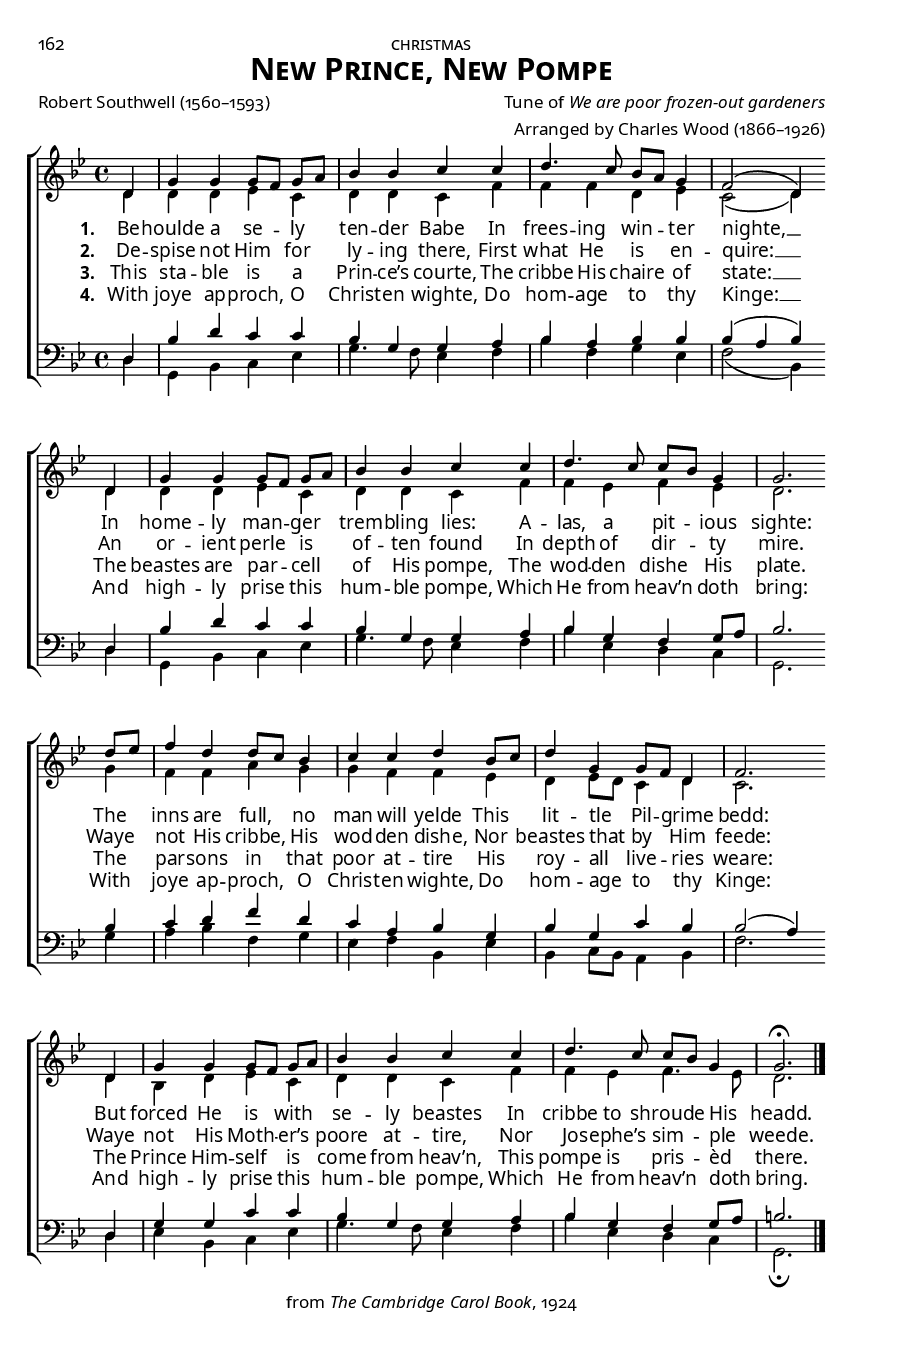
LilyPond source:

\version "2.14.2"
\include "util.ly"
\header {
  title = \markup{\override #'(font-name . "Garamond Premier Pro Semibold"){ \abs-fontsize #15 \smallCapsOldStyle"New Prince, New Pompe"}}
  poet = \markup\oldStyleNum"Robert Southwell (1560–1593)"
  composer = \markup {"Tune of" \italic"We are poor frozen-out gardeners"}
  arranger = \markup\oldStyleNum"Arranged by Charles Wood (1866–1926)"
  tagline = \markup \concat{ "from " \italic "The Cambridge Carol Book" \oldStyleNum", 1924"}
}
\paper {
  %print-all-headers = ##f
  paper-height = 9\in
  paper-width = 6\in
  indent = 0\in
  %system-system-spacing = #'((basic-distance . 10) (padding . 0))
  %system-system-spacing =
  %  #'((basic-distance . 0)
  %     (minimum-distance . 0)
  %     (padding . -0.35)
  %     (stretchability . 100))
  ragged-last-bottom = ##f
  ragged-bottom = ##f
  two-sided = ##t
  inner-margin = 0.5\in
  outer-margin = 0.25\in
  top-margin = 0.25\in
  bottom-margin = 0.25\in
  first-page-number = #162
  print-first-page-number = ##t
  headerLine = \markup{\override #'(font-name . "Garamond Premier Pro") \smallCapsOldStyle"christmas"}
  oddHeaderMarkup = \markup\fill-line{
     \override #'(font-name . "Garamond Premier Pro")\abs-fontsize #8.5
     \combine 
        \fill-line{"" \on-the-fly #print-page-number-check-first
        \oldStylePageNum""
        }
        \fill-line{\headerLine}
  }
  evenHeaderMarkup = \markup {
     \override #'(font-name . "Garamond Premier Pro")\abs-fontsize #8.5
     \combine
        \on-the-fly #print-page-number-check-first
        \oldStylePageNum""
        \fill-line{\headerLine}
  }
}
#(set-global-staff-size 15) \paper{ #(define fonts (make-pango-font-tree "GoudyOlSt BT" "Garamond Premier Pro" "Garamond Premier Pro" (/ 15 20))) }
global = {
  \key bes \major
  \time 4/4
  \autoBeamOff
  \override DynamicLineSpanner #'staff-padding = #0.0
  \override DynamicLineSpanner #'Y-extent = #'(-1 . 1)
}

sopMusic = \relative c' {
  \partial 4 d4 |
  g g g8[ f] g[ a] |
  bes4 bes c c |
  d4. c8 bes[ a] g4 |
  
  f2( d4) \bar""\break d |
  g g g8[ f] g[ a] |
  bes4 bes c c |
  
  d4. c8 c[ bes] g4 |
  g2. \bar""\break d'8[ ees] |
  f4 d d8[ c] bes4 |
  c c d bes8[ c] |
  d4 g, g8[ f] d4 |
  
  f2. \bar""\break d4 |
  g g g8[ f] g[ a] |
  bes4 bes c c |
  d4. c8 c[ bes] g4 |
  \partial 2. g2.\fermata \bar "|."
}
sopWords = \lyricmode {
  
}

altoMusic = \relative c' {
  d4 |
  d d ees c |
  d d c f |
  f f d ees |
  
  c2( d4) d |
  d d ees c |
  d d c f |
  
  f ees f ees |
  d2. g4 |
  f f a g |
  g f f ees |
  d ees8[ d] c4 d |
  
  c2. d4 |
  bes d ees c |
  d d c f |
  f ees f4. ees8 |
  d2. \bar "|."
}
altoWords = \lyricmode {
  \dropLyricsV
  \set stanza = #"1. "
  Be -- houlde a se -- ly ten -- der Babe
  In frees -- ing win -- ter nighte, __
  In home -- ly man -- ger trem -- bling lies:
  A -- las, a pit -- ious sighte:
  The inns are full, no man will yelde
  This lit -- tle Pil -- grime bedd:
  But forced He is with se -- ly beastes
  In cribbe to \set associatedVoice = "tenors" shroude His headd.
}
altoWordsII = \lyricmode {
  \dropLyricsV
%\markup\italic
  \set stanza = #"2. "
  De -- spise not Him for ly -- ing there,
  First what He is en -- quire: __
  An or -- ient perle is of -- ten found
  In depth of dir -- ty mire.
  Waye not His cribbe, His wod -- den dishe,
  Nor beastes that by Him feede:
  Waye not His Moth -- er’s poore at -- tire,
  Nor Jo -- sephe’s \set associatedVoice = "tenors" sim -- ple weede.
  \set ignoreMelismata = ##t
}
altoWordsIII = \lyricmode {
  \dropLyricsV
  \set stanza = #"3. "
  This sta -- ble is a Prin -- ce’s courte,
  The cribbe His chaire of state: __
  The beastes are par -- cell of His pompe,
  The wod -- den dishe His plate.
  The par -- sons in that poor at -- tire
  His roy -- all live -- ries weare:
  The Prince Him -- self is come from heav’n,
  This pompe is \set associatedVoice = "tenors" pris -- èd there.
  \set ignoreMelismata = ##t
}
altoWordsIV = \lyricmode {
  \dropLyricsV
  \set stanza = #"4. "
  With joye ap -- proch, O Christ -- en wighte,
  Do hom -- age to thy Kinge: __
  And high -- ly prise this hum -- ble pompe,
  Which He from heav’n doth bring:
  With joye ap -- proch, O Christ -- en wighte,
  Do hom -- age to thy Kinge:
  And high -- ly prise this hum -- ble pompe,
  Which He from \set associatedVoice = "tenors" heav’n doth bring.
  \set ignoreMelismata = ##t
}
altoWordsV = \lyricmode {
  \set stanza = #"5. "
  \set ignoreMelismata = ##t
}
altoWordsVI = \lyricmode {
  \set stanza = #"6. "
  \set ignoreMelismata = ##t
}
tenorMusic = \relative c {
  d4 |
  bes' d c c |
  bes g g a |
  bes a bes bes |
  
  bes( a bes) d, |
  bes' d c c |
  bes g g a |
  
  bes g f g8[ a] |
  bes2. bes4 |
  c d f d |
  c a bes g |
  bes g c bes |
  
  bes2( a4) d, |
  g g c c |
  bes g g a |
  bes g f g8[ a] |
  b2. \bar "|."
}
tenorWords = \lyricmode {

}

bassMusic = \relative c {
  d4 |
  g, bes c ees |
  g4. f8 ees4 f |
  bes f g ees |
  
  f2( bes,4) d |
  g, bes c ees |
  g4. f8 ees4 f |
  
  bes ees, d c |
  g2. g'4 |
  a bes f g |
  ees f bes, ees |
  bes c8[ bes] a4 bes |
  
  f'2. d4 |
  ees bes c ees |
  g4. f8 ees4 f |
  bes ees, d c |
  g2.\fermata \bar "|."
}
bassWords = \lyricmode {

}

pianoRH = \relative c' {
  
}
pianoLH = \relative c' {
  
}

\score {
  <<
   \new ChoirStaff <<
    \new Staff = women <<
      \new Voice = "sopranos" { \voiceOne << \global \sopMusic >> }
      \new Voice = "altos" { \voiceTwo << \global \altoMusic >> }
    >>
   \new Staff = men <<
      \clef bass
      \new Voice = "tenors" { \voiceOne << \global \tenorMusic >> }
      \new Voice = "basses" { \voiceTwo << \global \bassMusic >> }
    >>
    \new Lyrics \with { alignAboveContext = #"women" \override VerticalAxisGroup #'nonstaff-relatedstaff-spacing = #'((basic-distance . 1))} \lyricsto "sopranos" \sopWords
    \new Lyrics = "altosVI"  \with { alignBelowContext = #"women" } \lyricsto "altos" \altoWordsVI
    \new Lyrics = "altosV"  \with { alignBelowContext = #"women" } \lyricsto "altos" \altoWordsV
    \new Lyrics = "altosIV"  \with { alignBelowContext = #"women" } \lyricsto "altos" \altoWordsIV
    \new Lyrics = "altosIII"  \with { alignBelowContext = #"women" } \lyricsto "altos" \altoWordsIII
    \new Lyrics = "altosII"  \with { alignBelowContext = #"women" } \lyricsto "altos" \altoWordsII
    \new Lyrics = "altos"  \with { alignBelowContext = #"women" \override VerticalAxisGroup #'nonstaff-relatedstaff-spacing = #'((basic-distance . 1)) } \lyricsto "altos" \altoWords
    \new Lyrics \with { alignAboveContext = #"men" \override VerticalAxisGroup #'nonstaff-relatedstaff-spacing = #'((basic-distance . 1)) } \lyricsto "tenors" \tenorWords
    \new Lyrics \with { alignBelowContext = #"men" \override VerticalAxisGroup #'nonstaff-relatedstaff-spacing = #'((basic-distance . 1)) } \lyricsto "basses" \bassWords
  >>
%    \new PianoStaff << \new Staff { \new Voice { \pianoRH } } \new Staff { \clef "bass" \pianoLH } >>
  >>
  \layout {
    \context {
      \Score
      %\override SpacingSpanner #'base-shortest-duration = #(ly:make-moment 1 8)
      %\override SpacingSpanner #'common-shortest-duration = #(ly:make-moment 1 4)
    }
    \context {
      % Remove all empty staves
      % \Staff \RemoveEmptyStaves \override VerticalAxisGroup #'remove-first = ##t
    }
    \context {
      \Lyrics
      \override LyricText #'X-offset = #center-on-word
    }
  }
  \midi {
    \tempo 4 = 105
    \set Staff.midiInstrument = "flute"
  
    \context {
      \Voice
      \remove "Dynamic_performer"
    }
  }
}
